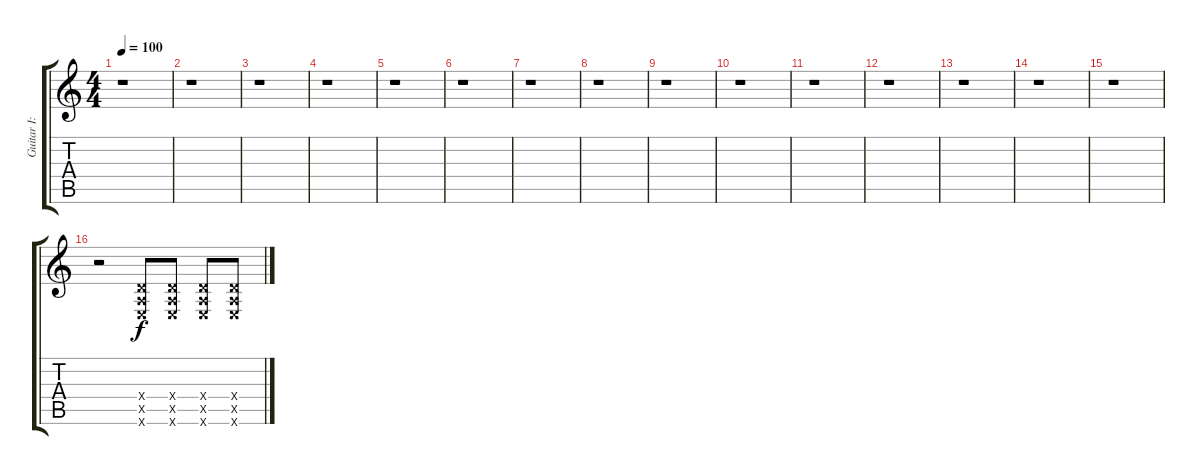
\track ("Guitar I: Acoustic" "Guitar I: ") {instrument acousticguitarnylon}
\staff {score tabs}
\tuning (E4 B3 G3 D3 A2 E2) {hide}
\ts (4 4)
\tempo 100
\clef g2
\ks c
r.1{dy f} |
r.1 |
r.1 |
r.1 |
r.1 |
r.1 |
r.1 |
r.1 |
r.1 |
r.1 |
r.1 |
r.1 |
r.1 |
r.1 |
r.1 |
r.2 (0.4{x} 0.5{x} 0.6{x}).8 (0.4{x} 0.5{x} 0.6{x}).8 (0.4{x} 0.5{x} 0.6{x}).8 (0.4{x} 0.5{x} 0.6{x}).8
